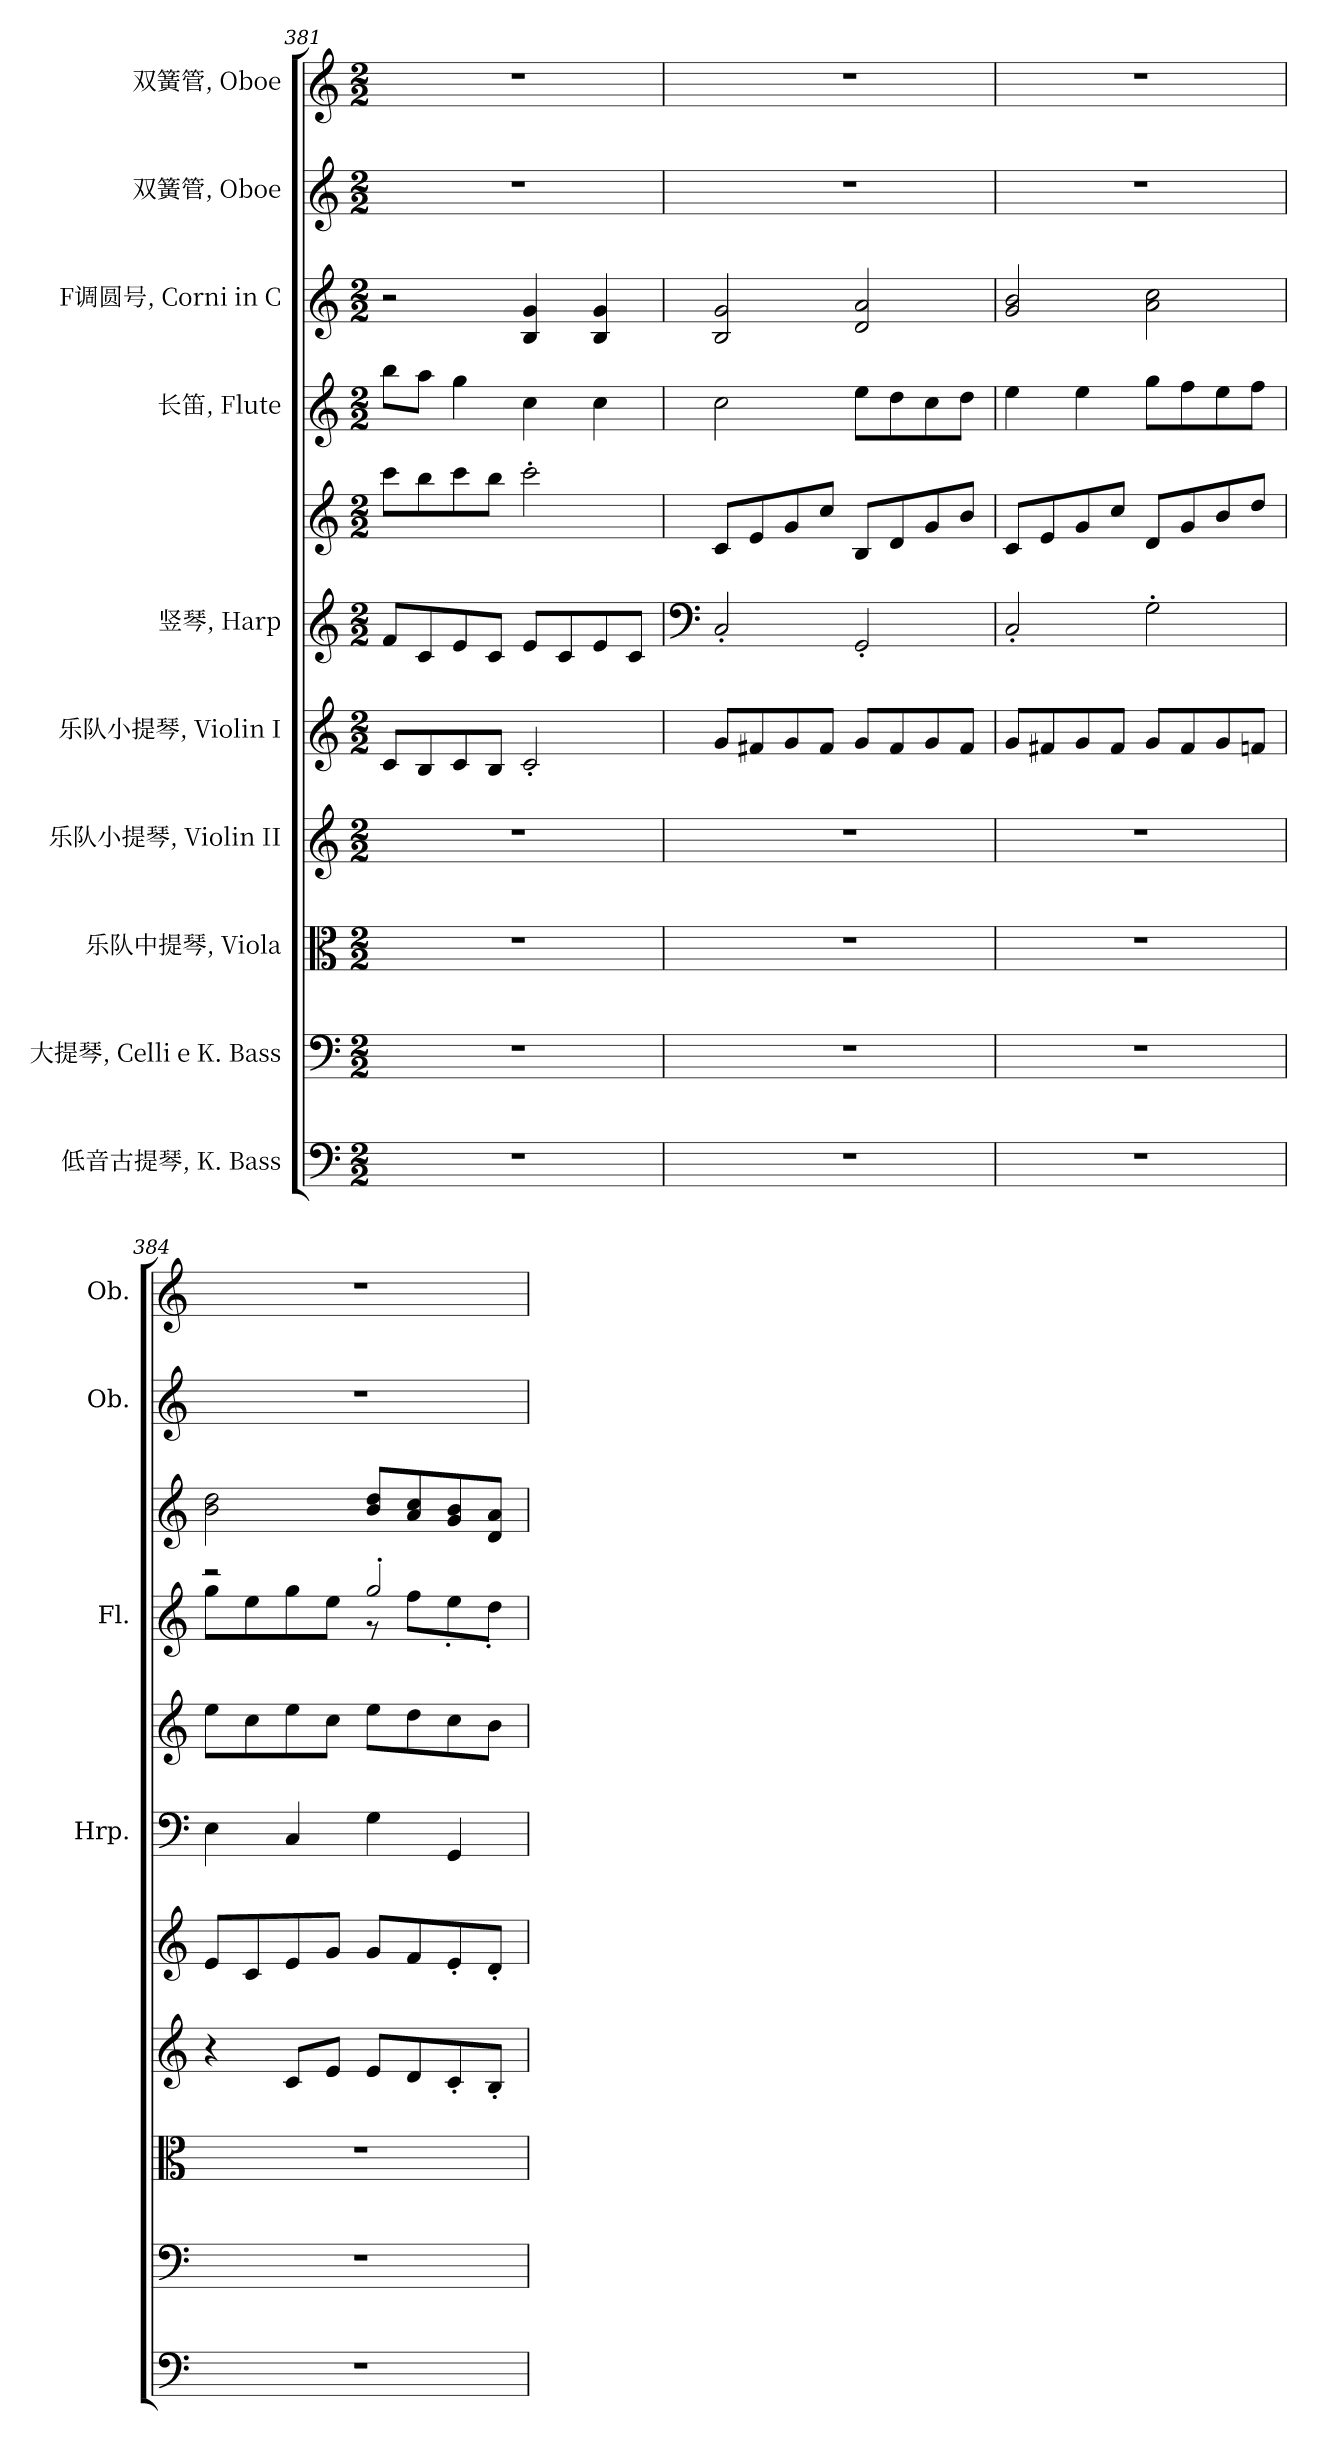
**kern	**kern	**kern	**kern	**kern	**kern	**kern	**kern	**kern	**kern	**kern
*part10	*part9	*part8	*part7	*part6	*part5	*part5	*part4	*part3	*part2	*part1
*staff11	*staff10	*staff9	*staff8	*staff7	*staff6	*staff5	*staff4	*staff3	*staff2	*staff1
*I"低音古提琴, K. Bass	*I"大提琴, Celli e K. Bass	*I"乐队中提琴, Viola	*I"乐队小提琴, Violin II	*I"乐队小提琴, Violin I	*I"竖琴, Harp	*	*I"长笛, Flute	*I"F调圆号, Corni in C	*I"双簧管, Oboe	*I"双簧管, Oboe
*	*	*	*	*	*I'Hrp.	*	*I'Fl.	*	*I'Ob.	*I'Ob.
*clefF4	*clefF4	*clefC3	*clefG2	*clefG2	*clefG2	*clefG2	*clefG2	*clefG2	*clefG2	*clefG2
*	*	*	*	*	*	*	*	*ITrd4c7	*	*
*k[]	*k[]	*k[]	*k[]	*k[]	*k[]	*k[]	*k[]	*k[b-]	*k[]	*k[]
*M2/2	*M2/2	*M2/2	*M2/2	*M2/2	*M2/2	*M2/2	*M2/2	*M2/2	*M2/2	*M2/2
=381	=381	=381	=381	=381	=381	=381	=381	=381	=381	=381
1r	1r	1r	1r	8c/L	8f/L	8ccc\L	8bb\L	2r	1r	1r
.	.	.	.	8B/	8c/	8bb\	8aa\J	.	.	.
.	.	.	.	8c/	8e/	8ccc\	4gg\	.	.	.
.	.	.	.	8B/J	8c/J	8bb\J	.	.	.	.
.	.	.	.	2c'/	8e/L	2ccc'\	4cc\	4E/ 4c/	.	.
.	.	.	.	.	8c/	.	.	.	.	.
.	.	.	.	.	8e/	.	4cc\	4E/ 4c/	.	.
.	.	.	.	.	8c/J	.	.	.	.	.
!!LO:PB:g=z
=382	=382	=382	=382	=382	=382	=382	=382	=382	=382	=382
*	*	*	*	*	*clefF4	*	*	*	*	*
1r	1r	1r	1r	8g/L	2C'/	8c/L	2cc\	2E/ 2c/	1r	1r
.	.	.	.	8f#X/	.	8e/	.	.	.	.
.	.	.	.	8g/	.	8g/	.	.	.	.
.	.	.	.	8f#/J	.	8cc/J	.	.	.	.
.	.	.	.	8g/L	2GG'/	8B/L	8ee\L	2G/ 2d/	.	.
.	.	.	.	8f#/	.	8d/	8dd\	.	.	.
.	.	.	.	8g/	.	8g/	8cc\	.	.	.
.	.	.	.	8f#/J	.	8b/J	8dd\J	.	.	.
=383	=383	=383	=383	=383	=383	=383	=383	=383	=383	=383
1r	1r	1r	1r	8g/L	2C'/	8c/L	4ee\	2c/ 2e/	1r	1r
.	.	.	.	8f#X/	.	8e/	.	.	.	.
.	.	.	.	8g/	.	8g/	4ee\	.	.	.
.	.	.	.	8f#/J	.	8cc/J	.	.	.	.
.	.	.	.	8g/L	2G'\	8d/L	8gg\L	2d\ 2f\	.	.
.	.	.	.	8f#/	.	8g/	8ff\	.	.	.
.	.	.	.	8g/	.	8b/	8ee\	.	.	.
.	.	.	.	8fn/J	.	8dd/J	8ff\J	.	.	.
=384	=384	=384	=384	=384	=384	=384	=384	=384	=384	=384
*	*	*	*	*	*	*	*^	*	*	*
1r	1r	1r	4r	8e/L	4E\	8ee\L	2r	8gg\L	2e\ 2g\	1r	1r
.	.	.	.	8c/	.	8cc\	.	8ee\	.	.	.
.	.	.	8c/L	8e/	4C/	8ee\	.	8gg\	.	.	.
.	.	.	8e/J	8g/J	.	8cc\J	.	8ee\J	.	.	.
.	.	.	8e/L	8g/L	4G\	8ee\L	2gg'/	8r	8e/ 8g/L	.	.
.	.	.	8d/	8f/	.	8dd\	.	8ff\L	8d/ 8f/	.	.
.	.	.	8c'/	8e'/	4GG/	8cc\	.	8ee'\	8c/ 8e/	.	.
.	.	.	8B'/J	8d'/J	.	8b\J	.	8dd'\J	8G/ 8d/J	.	.
*	*	*	*	*	*	*	*v	*v	*	*	*
=	=	=	=	=	=	=	=	=	=	=
*-	*-	*-	*-	*-	*-	*-	*-	*-	*-	*-
